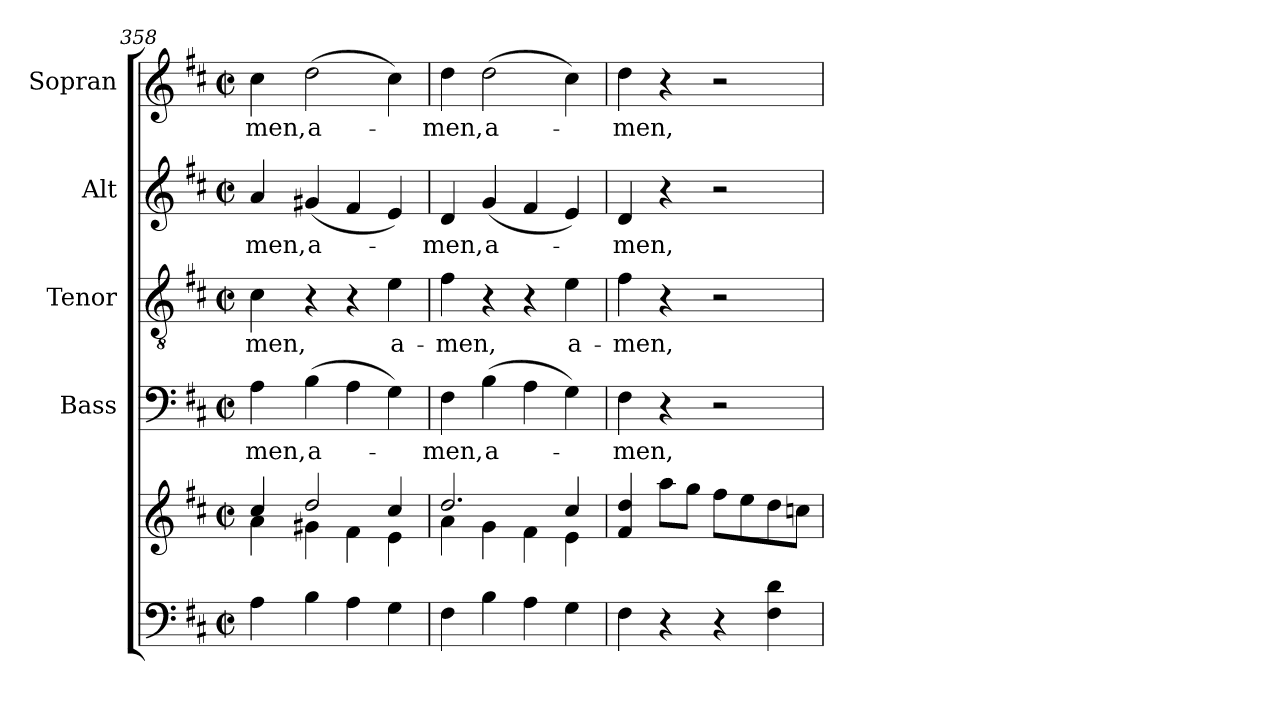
**kern	**kern	**kern	**text	**kern	**text	**kern	**text	**kern	**text
*part5	*part5	*part4	*part4	*part3	*part3	*part2	*part2	*part1	*part1
*staff6	*staff5	*staff4	*staff4	*staff3	*staff3	*staff2	*staff2	*staff1	*staff1
*	*	*I"Bass	*	*I"Tenor	*	*I"Alt	*	*I"Sopran	*
*	*	*I'B.	*	*I'T.	*	*I'A.	*	*I'S.	*
*clefF4	*clefG2	*clefF4	*	*clefGv2	*	*clefG2	*	*clefG2	*
*k[f#c#]	*k[f#c#]	*k[f#c#]	*	*k[f#c#]	*	*k[f#c#]	*	*k[f#c#]	*
*D:	*D:	*D:	*	*D:	*	*D:	*	*D:	*
*M2/2	*M2/2	*M2/2	*	*M2/2	*	*M2/2	*	*M2/2	*
*met(c|)	*met(c|)	*met(c|)	*	*met(c|)	*	*met(c|)	*	*met(c|)	*
=358	=358	=358	=358	=358	=358	=358	=358	=358	=358
*	*^	*	*	*	*	*	*	*	*
!	!	!	!	!LO:LY:b	!	!LO:LY:b	!	!LO:LY:b	!	!LO:LY:b
4A\	4cc#/	4a\	4A\	-men,	4c#\	-men,	4a/	-men,	4cc#\	-men,
!	!	!	!	!LO:LY:b	!	!	!	!LO:LY:b	!	!LO:LY:b
4B\	2dd/	4g#X\	(>4B\	a-	4r	.	(<4g#X/	a-	(>2dd\	a-
4A\	.	4f#\	4A\	.	4r	.	4f#/	.	.	.
!	!	!	!	!	!	!LO:LY:b	!	!	!	!
4G\	4cc#/	4e\	4G\)	.	4e\	a-	4e/)	.	4cc#\)	.
=359	=359	=359	=359	=359	=359	=359	=359	=359	=359	=359
!	!	!	!	!LO:LY:b	!	!LO:LY:b	!	!LO:LY:b	!	!LO:LY:b
4F#\	2.dd/	4a\	4F#\	-men,	4f#\	-men,	4d/	-men,	4dd\	-men,
!	!	!	!	!LO:LY:b	!	!	!	!LO:LY:b	!	!LO:LY:b
4B\	.	4g\	(>4B\	a-	4r	.	(<4g/	a-	(>2dd\	a-
4A\	.	4f#\	4A\	.	4r	.	4f#/	.	.	.
!	!	!	!	!	!	!LO:LY:b	!	!	!	!
4G\	4cc#/	4e\	4G\)	.	4e\	a-	4e/)	.	4cc#\)	.
=360	=360	=360	=360	=360	=360	=360	=360	=360	=360	=360
!	!	!	!	!LO:LY:b	!	!LO:LY:b	!	!LO:LY:b	!	!LO:LY:b
*	*v	*v	*	*	*	*	*	*	*	*
4F#\	4f#/ 4dd/	4F#\	-men,	4f#\	-men,	4d/	-men,	4dd\	-men,
4r	8aa\L	4r	.	4r	.	4r	.	4r	.
.	8gg\J	.	.	.	.	.	.	.	.
4r	8ff#\L	2r	.	2r	.	2r	.	2r	.
.	8ee\	.	.	.	.	.	.	.	.
4F#\ 4d\	8dd\	.	.	.	.	.	.	.	.
.	8ccn\J	.	.	.	.	.	.	.	.
=	=	=	=	=	=	=	=	=	=
*-	*-	*-	*-	*-	*-	*-	*-	*-	*-
